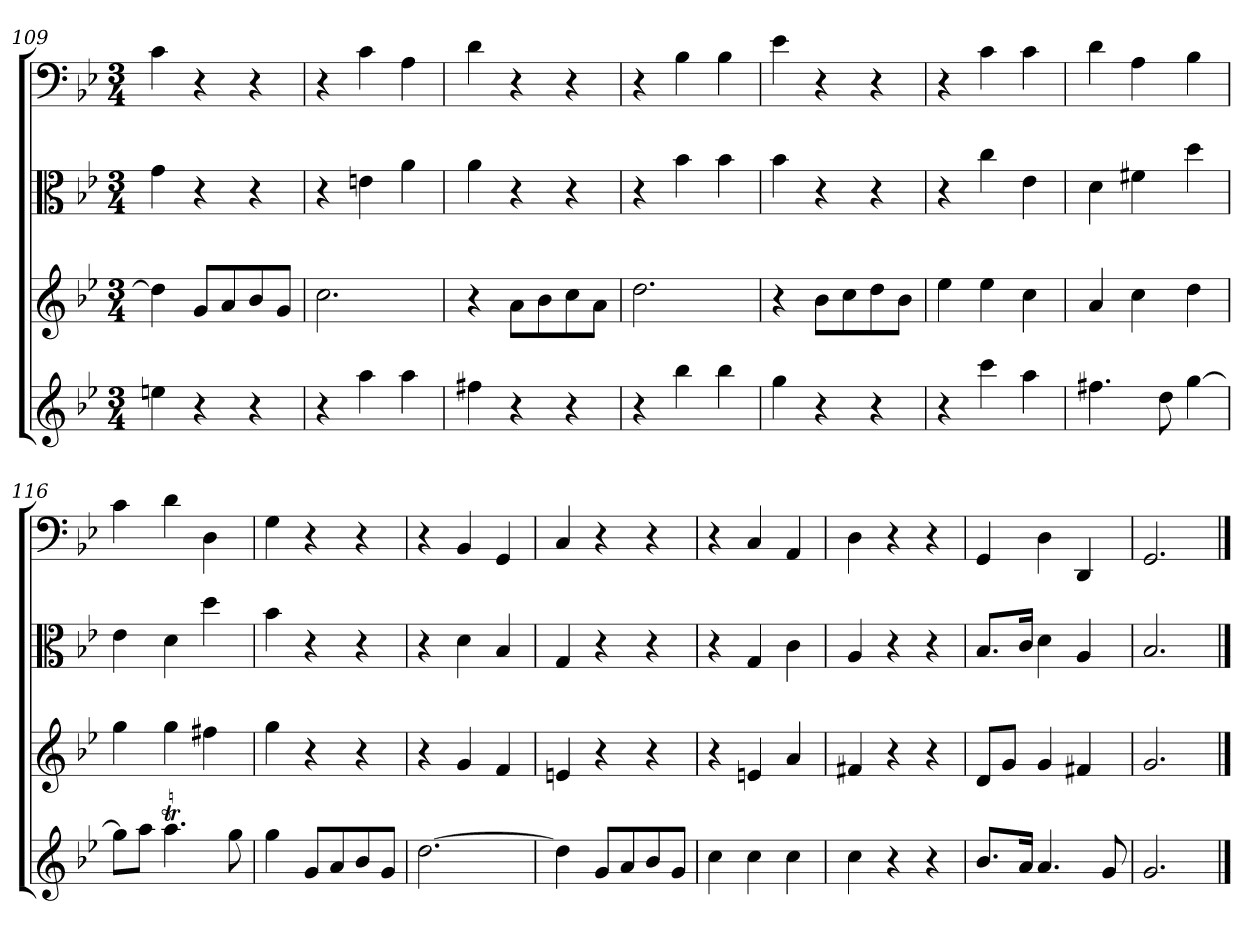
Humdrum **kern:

**kern	**kern	**kern	**kern
*part4	*part3	*part2	*part1
*staff4	*staff3	*staff2	*staff1
*clefG2	*clefG2	*clefC3	*clefF4
*k[b-e-]	*k[b-e-]	*k[b-e-]	*k[b-e-]
*g:	*g:	*g:	*g:
*M3/4	*M3/4	*M3/4	*M3/4
=109	=109	=109	=109
4een\	4dd\]	4g\	4c\
4r	8g/L	4r	4r
.	8a/	.	.
4r	8b-/	4r	4r
.	8g/J	.	.
=110	=110	=110	=110
4r	2.cc\	4r	4r
4aa\	.	4en\	4c\
4aa\	.	4a\	4A\
=111	=111	=111	=111
4ff#X\	4r	4a\	4d\
4r	8a\L	4r	4r
.	8b-\	.	.
4r	8cc\	4r	4r
.	8a\J	.	.
=112	=112	=112	=112
4r	2.dd\	4r	4r
4bb-\	.	4b-\	4B-\
4bb-\	.	4b-\	4B-\
=113	=113	=113	=113
4gg\	4r	4b-\	4e-\
4r	8b-\L	4r	4r
.	8cc\	.	.
4r	8dd\	4r	4r
.	8b-\J	.	.
=114	=114	=114	=114
4r	4ee-\	4r	4r
4ccc\	4ee-\	4cc\	4c\
4aa\	4cc\	4e-\	4c\
=115	=115	=115	=115
4.ff#X\	4a/	4d\	4d\
.	4cc\	4f#X\	4A\
8dd\	.	.	.
[4gg\	4dd\	4dd\	4B-\
=116	=116	=116	=116
8gg\L]	4gg\	4e-\	4c\
8aa\J	.	.	.
4.aaT\	4gg\	4d\	4d\
.	4ff#X\	4dd\	4D\
8gg\	.	.	.
=117	=117	=117	=117
4gg\	4gg\	4b-\	4G\
8g/L	4r	4r	4r
8a/	.	.	.
8b-/	4r	4r	4r
8g/J	.	.	.
=118	=118	=118	=118
[2.dd\	4r	4r	4r
.	4g/	4d\	4BB-/
.	4f/	4B-/	4GG/
=119	=119	=119	=119
4dd\]	4en/	4G/	4C/
8g/L	4r	4r	4r
8a/	.	.	.
8b-/	4r	4r	4r
8g/J	.	.	.
=120	=120	=120	=120
4cc\	4r	4r	4r
4cc\	4en/	4G/	4C/
4cc\	4a/	4c\	4AA/
=121	=121	=121	=121
4cc\	4f#X/	4A/	4D\
4r	4r	4r	4r
4r	4r	4r	4r
=122	=122	=122	=122
8.b-/L	8d/L	8.B-/L	4GG/
.	8g/J	.	.
16a/Jk	.	16c/Jk	.
4.a/	4g/	4d\	4D\
.	4f#X/	4A/	4DD/
8g/	.	.	.
=123	=123	=123	=123
2.g/	2.g/	2.B-/	2.GG/
==	==	==	==
*-	*-	*-	*-
